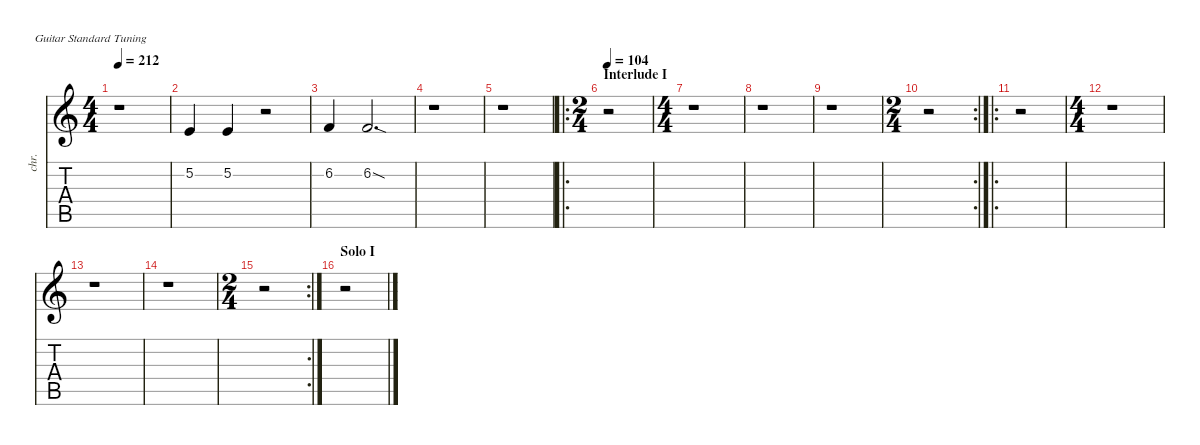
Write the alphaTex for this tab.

\defaultSystemsLayout 4
\hideDynamics
\bracketExtendMode nobrackets
\track ("Vocals" "chr.") {instrument voiceoohs}
\staff {score tabs}
\tuning (E4 B3 G3 D3 A2 E2)
\ts (4 4)
\tempo 212
\clef g2
\ks c
r.1{dy mf} |
5.2.4 5.2.4 r.2 |
6.2.4 6.2{sod}.2{d} |
r.1 |
r.1 |
\ro
\ts (2 4)
\beaming (8 2 2 2 2)
\section ("" "Interlude I")
\tempo 104
r.2 |
\ts (4 4)
\beaming (8 2 2 2 2)
r.1 |
r.1 |
r.1 |
\rc 2
\ts (2 4)
\beaming (8 2 2 2 2)
r.2 |
\ro
r.2 |
\ts (4 4)
\beaming (8 2 2 2 2)
r.1 |
r.1 |
r.1 |
\rc 2
\ts (2 4)
\beaming (8 2 2 2 2)
r.2 |
\section ("" "Solo I")
r.2
